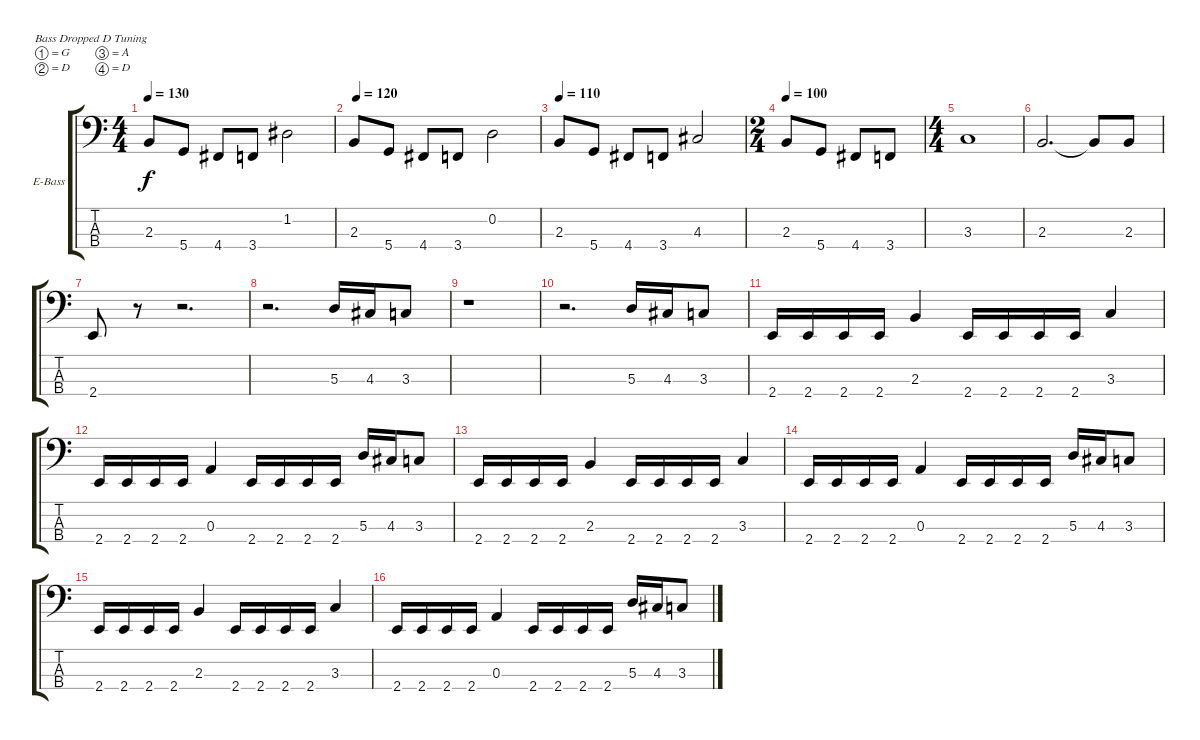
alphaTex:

\bracketExtendMode groupsimilarinstruments
\firstSystemTrackNameOrientation horizontal
\otherSystemsTrackNameOrientation horizontal
\track ("David Ellefson" "E-Bass") {instrument electricbasspick}
\staff {score tabs}
\tuning (G2 D2 A1 D1)
\ts (4 4)
\tempo 130
\clef f4
\ks c
2.3.8{dy f} 5.4.8 4.4.8 3.4.8 1.2.2 |
\tempo (120 0.01875)
2.3.8 5.4.8 4.4.8 3.4.8 0.2.2 |
\tempo (110 0.00625)
2.3.8 5.4.8 4.4.8 3.4.8 4.3.2 |
\ts (2 4)
\tempo (100 0.00625)
2.3.8 5.4.8 4.4.8 3.4.8 |
\ts (4 4)
3.3.1 |
2.3.2{d} 2.3{t}.8 2.3.8 |
2.4.8 r.8 r.2{d} |
r.2{d} 5.3.16 4.3.16 3.3.8 |
r.1 |
r.2{d} 5.3.16 4.3.16 3.3.8 |
2.4.16 2.4.16 2.4.16 2.4.16 2.3.4 2.4.16 2.4.16 2.4.16 2.4.16 3.3.4 |
2.4.16 2.4.16 2.4.16 2.4.16 0.3.4 2.4.16 2.4.16 2.4.16 2.4.16 5.3.16 4.3.16 3.3.8 |
2.4.16 2.4.16 2.4.16 2.4.16 2.3.4 2.4.16 2.4.16 2.4.16 2.4.16 3.3.4 |
2.4.16 2.4.16 2.4.16 2.4.16 0.3.4 2.4.16 2.4.16 2.4.16 2.4.16 5.3.16 4.3.16 3.3.8 |
2.4.16 2.4.16 2.4.16 2.4.16 2.3.4 2.4.16 2.4.16 2.4.16 2.4.16 3.3.4 |
2.4.16 2.4.16 2.4.16 2.4.16 0.3.4 2.4.16 2.4.16 2.4.16 2.4.16 5.3.16 4.3.16 3.3.8
